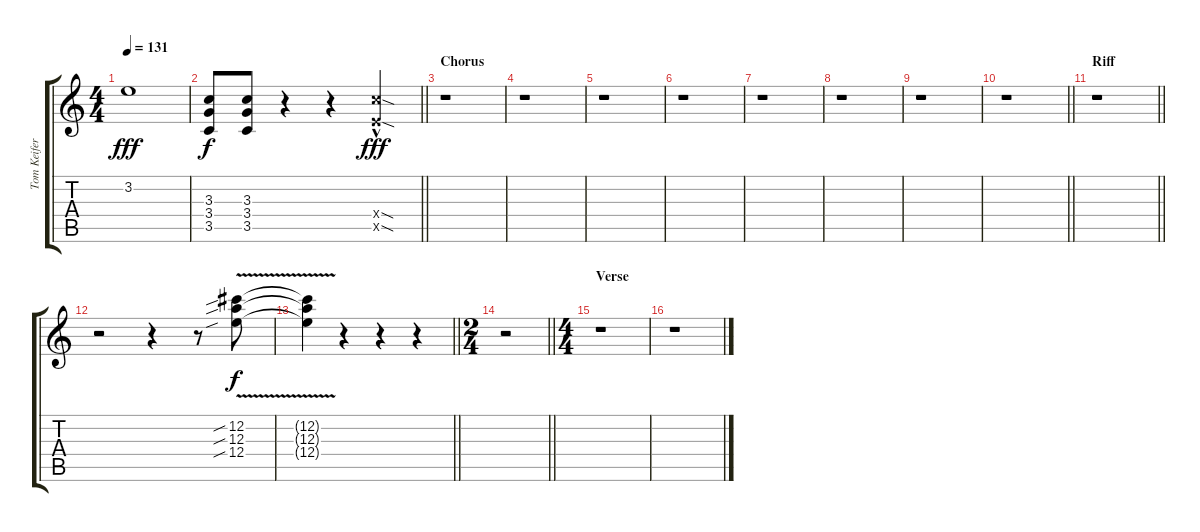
\track ("Tom Keifer - Lead Guitar" "Tom Keifer") {instrument distortionguitar}
\staff {score tabs}
\tuning (E4 Db4 A3 E3 A2 E2) {hide}
\ts (4 4)
\tempo 131
\clef g2
\ks c
3.2{t}.1{dy fff} |
\barLineRight lightlight
(3.3 3.4 3.5).8{dy f} (3.3 3.4 3.5).8 r.4 r.4 (0.4{sod hac x} 15.5{sod hac x}).4{dy fff} |
\section ("" "Chorus")
r.1 |
r.1 |
r.1 |
r.1 |
r.1 |
r.1 |
r.1 |
\barLineRight lightlight
r.1 |
\section ("" "Riff")
\barLineRight lightlight
r.1 |
r.2 r.4 r.8 (12.2{v sib} 12.3{v sib} 12.4{v sib}).8{dy f} |
\barLineRight lightlight
(12.2{t} 12.3{t} 12.4{t}).4 r.4 r.4 r.4 |
\ts (2 4)
\barLineRight lightlight
r.2 |
\ts (4 4)
\section ("" "Verse")
r.1 |
r.1
